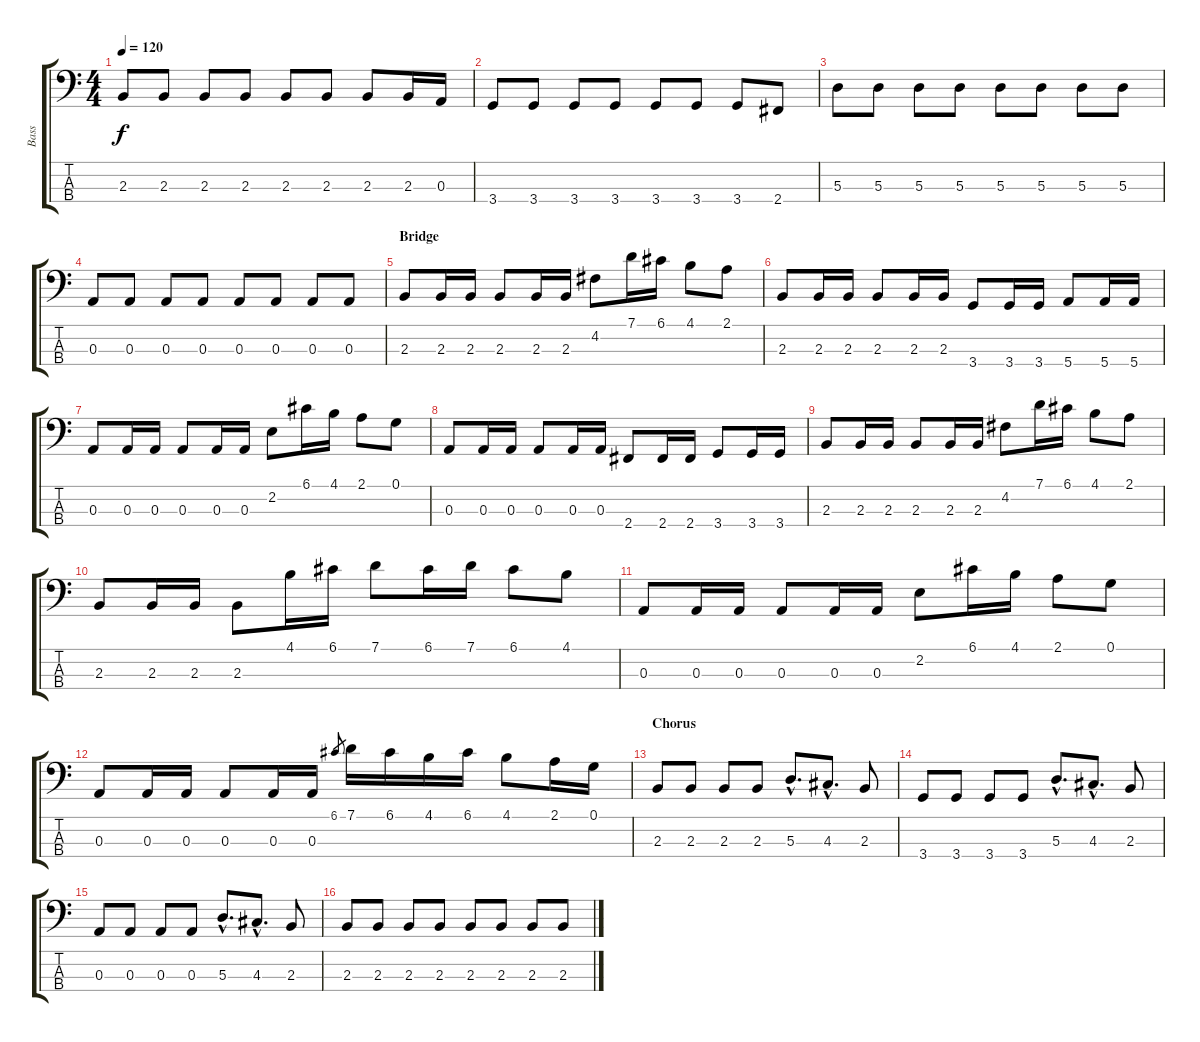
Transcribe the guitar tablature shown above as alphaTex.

\track ("Bass" "Bass") {instrument electricbassfinger}
\staff {score tabs}
\tuning (G2 D2 A1 E1) {hide}
\ts (4 4)
\tempo 120
\clef f4
\ks c
2.3.8{dy f} 2.3.8 2.3.8 2.3.8 2.3.8 2.3.8 2.3.8 2.3.16 0.3.16 |
3.4.8 3.4.8 3.4.8 3.4.8 3.4.8 3.4.8 3.4.8 2.4.8 |
5.3.8 5.3.8 5.3.8 5.3.8 5.3.8 5.3.8 5.3.8 5.3.8 |
0.3.8 0.3.8 0.3.8 0.3.8 0.3.8 0.3.8 0.3.8 0.3.8 |
\section ("" "Bridge")
2.3.8 2.3.16 2.3.16 2.3.8 2.3.16 2.3.16 4.2.8 7.1.16 6.1.16 4.1.8 2.1.8 |
2.3.8 2.3.16 2.3.16 2.3.8 2.3.16 2.3.16 3.4.8 3.4.16 3.4.16 5.4.8 5.4.16 5.4.16 |
0.3.8 0.3.16 0.3.16 0.3.8 0.3.16 0.3.16 2.2.8 6.1.16 4.1.16 2.1.8 0.1.8 |
0.3.8 0.3.16 0.3.16 0.3.8 0.3.16 0.3.16 2.4.8 2.4.16 2.4.16 3.4.8 3.4.16 3.4.16 |
2.3.8 2.3.16 2.3.16 2.3.8 2.3.16 2.3.16 4.2.8 7.1.16 6.1.16 4.1.8 2.1.8 |
2.3.8 2.3.16 2.3.16 2.3.8 4.1.16 6.1.16 7.1.8 6.1.16 7.1.16 6.1.8 4.1.8 |
0.3.8 0.3.16 0.3.16 0.3.8 0.3.16 0.3.16 2.2.8 6.1.16 4.1.16 2.1.8 0.1.8 |
0.3.8 0.3.16 0.3.16 0.3.8 0.3.16 0.3.16 6.1.8{gr} 7.1.16 6.1.16 4.1.16 6.1.16 4.1.8 2.1.16 0.1.16 |
\section ("" "Chorus")
2.3.8 2.3.8 2.3.8 2.3.8 5.3{hac}.8{d} 4.3{hac}.8{d} 2.3.8 |
3.4.8 3.4.8 3.4.8 3.4.8 5.3{hac}.8{d} 4.3{hac}.8{d} 2.3.8 |
0.3.8 0.3.8 0.3.8 0.3.8 5.3{hac}.8{d} 4.3{hac}.8{d} 2.3.8 |
2.3.8 2.3.8 2.3.8 2.3.8 2.3.8 2.3.8 2.3.8 2.3.8
